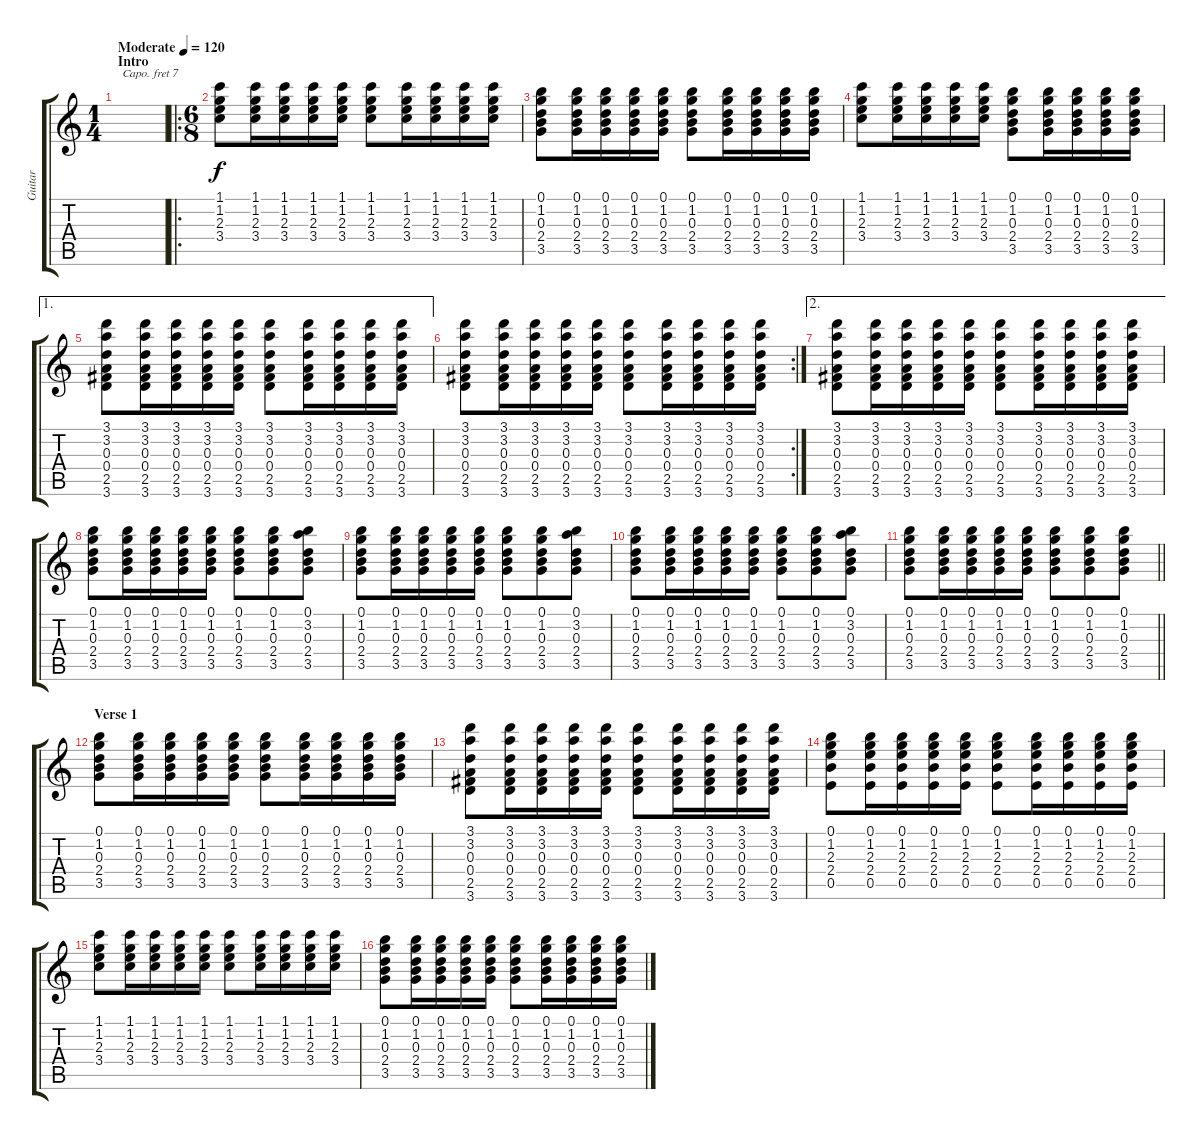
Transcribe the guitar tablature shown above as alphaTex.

\track ("Guitar" "Guitar") {instrument acousticguitarnylon}
\staff {score tabs}
\capo 7
\tuning (E4 B3 G3 D3 A2 E2) {hide}
\ts (1 4)
\section ("" "Intro")
\tempo (120 "Moderate")
\clef g2
\ks c
|
\ro
\ts (6 8)
(1.1 1.2 2.3 3.4).8 (1.1 1.2 2.3 3.4).16 (1.1 1.2 2.3 3.4).16 (1.1 1.2 2.3 3.4).16 (1.1 1.2 2.3 3.4).16 (1.1 1.2 2.3 3.4).8 (1.1 1.2 2.3 3.4).16 (1.1 1.2 2.3 3.4).16 (1.1 1.2 2.3 3.4).16 (1.1 1.2 2.3 3.4).16 |
(0.1 1.2 0.3 2.4 3.5).8 (0.1 1.2 0.3 2.4 3.5).16 (0.1 1.2 0.3 2.4 3.5).16 (0.1 1.2 0.3 2.4 3.5).16 (0.1 1.2 0.3 2.4 3.5).16 (0.1 1.2 0.3 2.4 3.5).8 (0.1 1.2 0.3 2.4 3.5).16 (0.1 1.2 0.3 2.4 3.5).16 (0.1 1.2 0.3 2.4 3.5).16 (0.1 1.2 0.3 2.4 3.5).16 |
(1.1 1.2 2.3 3.4).8 (1.1 1.2 2.3 3.4).16 (1.1 1.2 2.3 3.4).16 (1.1 1.2 2.3 3.4).16 (1.1 1.2 2.3 3.4).16 (0.1 1.2 0.3 2.4 3.5).8 (0.1 1.2 0.3 2.4 3.5).16 (0.1 1.2 0.3 2.4 3.5).16 (0.1 1.2 0.3 2.4 3.5).16 (0.1 1.2 0.3 2.4 3.5).16 |
\ae 1
(3.1 3.2 0.3 0.4 2.5 3.6).8 (3.1 3.2 0.3 0.4 2.5 3.6).16 (3.1 3.2 0.3 0.4 2.5 3.6).16 (3.1 3.2 0.3 0.4 2.5 3.6).16 (3.1 3.2 0.3 0.4 2.5 3.6).16 (3.1 3.2 0.3 0.4 2.5 3.6).8 (3.1 3.2 0.3 0.4 2.5 3.6).16 (3.1 3.2 0.3 0.4 2.5 3.6).16 (3.1 3.2 0.3 0.4 2.5 3.6).16 (3.1 3.2 0.3 0.4 2.5 3.6).16 |
\rc 2
(3.1 3.2 0.3 0.4 2.5 3.6).8 (3.1 3.2 0.3 0.4 2.5 3.6).16 (3.1 3.2 0.3 0.4 2.5 3.6).16 (3.1 3.2 0.3 0.4 2.5 3.6).16 (3.1 3.2 0.3 0.4 2.5 3.6).16 (3.1 3.2 0.3 0.4 2.5 3.6).8 (3.1 3.2 0.3 0.4 2.5 3.6).16 (3.1 3.2 0.3 0.4 2.5 3.6).16 (3.1 3.2 0.3 0.4 2.5 3.6).16 (3.1 3.2 0.3 0.4 2.5 3.6).16 |
\ae 2
(3.1 3.2 0.3 0.4 2.5 3.6).8 (3.1 3.2 0.3 0.4 2.5 3.6).16 (3.1 3.2 0.3 0.4 2.5 3.6).16 (3.1 3.2 0.3 0.4 2.5 3.6).16 (3.1 3.2 0.3 0.4 2.5 3.6).16 (3.1 3.2 0.3 0.4 2.5 3.6).8 (3.1 3.2 0.3 0.4 2.5 3.6).16 (3.1 3.2 0.3 0.4 2.5 3.6).16 (3.1 3.2 0.3 0.4 2.5 3.6).16 (3.1 3.2 0.3 0.4 2.5 3.6).16 |
(0.1 1.2 0.3 2.4 3.5).8 (0.1 1.2 0.3 2.4 3.5).16 (0.1 1.2 0.3 2.4 3.5).16 (0.1 1.2 0.3 2.4 3.5).16 (0.1 1.2 0.3 2.4 3.5).16 (0.1 1.2 0.3 2.4 3.5).8 (0.1 1.2 0.3 2.4 3.5).8 (0.1 3.2 0.3 2.4 3.5).8 |
(0.1 1.2 0.3 2.4 3.5).8 (0.1 1.2 0.3 2.4 3.5).16 (0.1 1.2 0.3 2.4 3.5).16 (0.1 1.2 0.3 2.4 3.5).16 (0.1 1.2 0.3 2.4 3.5).16 (0.1 1.2 0.3 2.4 3.5).8 (0.1 1.2 0.3 2.4 3.5).8 (0.1 3.2 0.3 2.4 3.5).8 |
(0.1 1.2 0.3 2.4 3.5).8 (0.1 1.2 0.3 2.4 3.5).16 (0.1 1.2 0.3 2.4 3.5).16 (0.1 1.2 0.3 2.4 3.5).16 (0.1 1.2 0.3 2.4 3.5).16 (0.1 1.2 0.3 2.4 3.5).8 (0.1 1.2 0.3 2.4 3.5).8 (0.1 3.2 0.3 2.4 3.5).8 |
\barLineRight lightlight
(0.1 1.2 0.3 2.4 3.5).8 (0.1 1.2 0.3 2.4 3.5).16 (0.1 1.2 0.3 2.4 3.5).16 (0.1 1.2 0.3 2.4 3.5).16 (0.1 1.2 0.3 2.4 3.5).16 (0.1 1.2 0.3 2.4 3.5).8 (0.1 1.2 0.3 2.4 3.5).8 (0.1 1.2 0.3 2.4 3.5).8 |
\section ("" "Verse 1")
(0.1 1.2 0.3 2.4 3.5).8 (0.1 1.2 0.3 2.4 3.5).16 (0.1 1.2 0.3 2.4 3.5).16 (0.1 1.2 0.3 2.4 3.5).16 (0.1 1.2 0.3 2.4 3.5).16 (0.1 1.2 0.3 2.4 3.5).8 (0.1 1.2 0.3 2.4 3.5).16 (0.1 1.2 0.3 2.4 3.5).16 (0.1 1.2 0.3 2.4 3.5).16 (0.1 1.2 0.3 2.4 3.5).16 |
(3.1 3.2 0.3 0.4 2.5 3.6).8 (3.1 3.2 0.3 0.4 2.5 3.6).16 (3.1 3.2 0.3 0.4 2.5 3.6).16 (3.1 3.2 0.3 0.4 2.5 3.6).16 (3.1 3.2 0.3 0.4 2.5 3.6).16 (3.1 3.2 0.3 0.4 2.5 3.6).8 (3.1 3.2 0.3 0.4 2.5 3.6).16 (3.1 3.2 0.3 0.4 2.5 3.6).16 (3.1 3.2 0.3 0.4 2.5 3.6).16 (3.1 3.2 0.3 0.4 2.5 3.6).16 |
(0.1 1.2 2.3 2.4 0.5).8 (0.1 1.2 2.3 2.4 0.5).16 (0.1 1.2 2.3 2.4 0.5).16 (0.1 1.2 2.3 2.4 0.5).16 (0.1 1.2 2.3 2.4 0.5).16 (0.1 1.2 2.3 2.4 0.5).8 (0.1 1.2 2.3 2.4 0.5).16 (0.1 1.2 2.3 2.4 0.5).16 (0.1 1.2 2.3 2.4 0.5).16 (0.1 1.2 2.3 2.4 0.5).16 |
(1.1 1.2 2.3 3.4).8 (1.1 1.2 2.3 3.4).16 (1.1 1.2 2.3 3.4).16 (1.1 1.2 2.3 3.4).16 (1.1 1.2 2.3 3.4).16 (1.1 1.2 2.3 3.4).8 (1.1 1.2 2.3 3.4).16 (1.1 1.2 2.3 3.4).16 (1.1 1.2 2.3 3.4).16 (1.1 1.2 2.3 3.4).16 |
(0.1 1.2 0.3 2.4 3.5).8 (0.1 1.2 0.3 2.4 3.5).16 (0.1 1.2 0.3 2.4 3.5).16 (0.1 1.2 0.3 2.4 3.5).16 (0.1 1.2 0.3 2.4 3.5).16 (0.1 1.2 0.3 2.4 3.5).8 (0.1 1.2 0.3 2.4 3.5).16 (0.1 1.2 0.3 2.4 3.5).16 (0.1 1.2 0.3 2.4 3.5).16 (0.1 1.2 0.3 2.4 3.5).16
